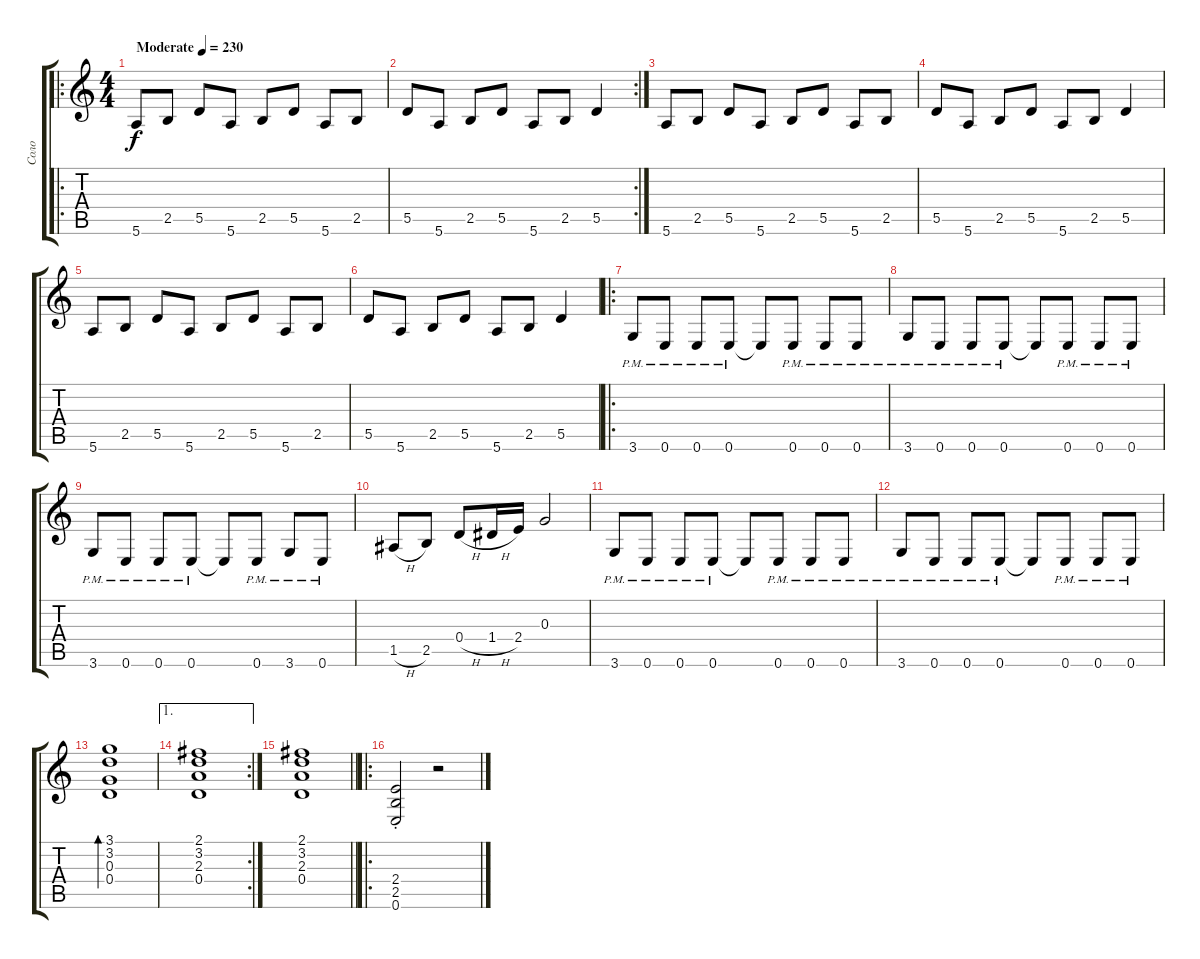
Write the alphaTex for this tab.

\track ("Соло" "Соло") {instrument distortionguitar bank 7}
\staff {score tabs}
\tuning (E4 B3 G3 D3 A2 E2) {hide}
\ro
\ts (4 4)
\tempo (230 "Moderate")
\clef g2
\ks c
5.6.8{dy f instrument distortionguitar} 2.5.8 5.5.8 5.6.8 2.5.8 5.5.8 5.6.8 2.5.8 |
\rc 2
5.5.8 5.6.8 2.5.8 5.5.8 5.6.8 2.5.8 5.5.4 |
5.6.8 2.5.8 5.5.8 5.6.8 2.5.8 5.5.8 5.6.8 2.5.8 |
5.5.8 5.6.8 2.5.8 5.5.8 5.6.8 2.5.8 5.5.4 |
5.6.8 2.5.8 5.5.8 5.6.8 2.5.8 5.5.8 5.6.8 2.5.8 |
5.5.8 5.6.8 2.5.8 5.5.8 5.6.8 2.5.8 5.5.4 |
\ro
3.6{pm}.8{instrument distortionguitar} 0.6{pm}.8 0.6{pm}.8 0.6{pm}.8 0.6{t}.8 0.6{pm}.8 0.6{pm}.8 0.6{pm}.8 |
3.6{pm}.8 0.6{pm}.8 0.6{pm}.8 0.6{pm}.8 0.6{t}.8 0.6{pm}.8 0.6{pm}.8 0.6{pm}.8 |
3.6{pm}.8 0.6{pm}.8 0.6{pm}.8 0.6{pm}.8 0.6{t}.8 0.6{pm}.8 3.6{pm}.8 0.6{pm}.8 |
1.5{h}.8{beam Up} 2.5.8{beam Up} 0.4{h}.8{beam Up} 1.4{h}.16{beam Up} 2.4.16{beam Up} 0.3.2 |
3.6{pm}.8 0.6{pm}.8 0.6{pm}.8 0.6{pm}.8 0.6{t}.8 0.6{pm}.8 0.6{pm}.8 0.6{pm}.8 |
3.6{pm}.8 0.6{pm}.8 0.6{pm}.8 0.6{pm}.8 0.6{t}.8 0.6{pm}.8 0.6{pm}.8 0.6{pm}.8 |
(3.1 3.2 0.3 0.4).1{bd 240} |
\ae 1
\rc 2
(2.1 3.2 2.3 0.4).1 |
\barLineRight lightlight
(2.1 3.2 2.3 0.4).1 |
\ro
(2.4{st} 2.5{st} 0.6{st}).2 r.2
